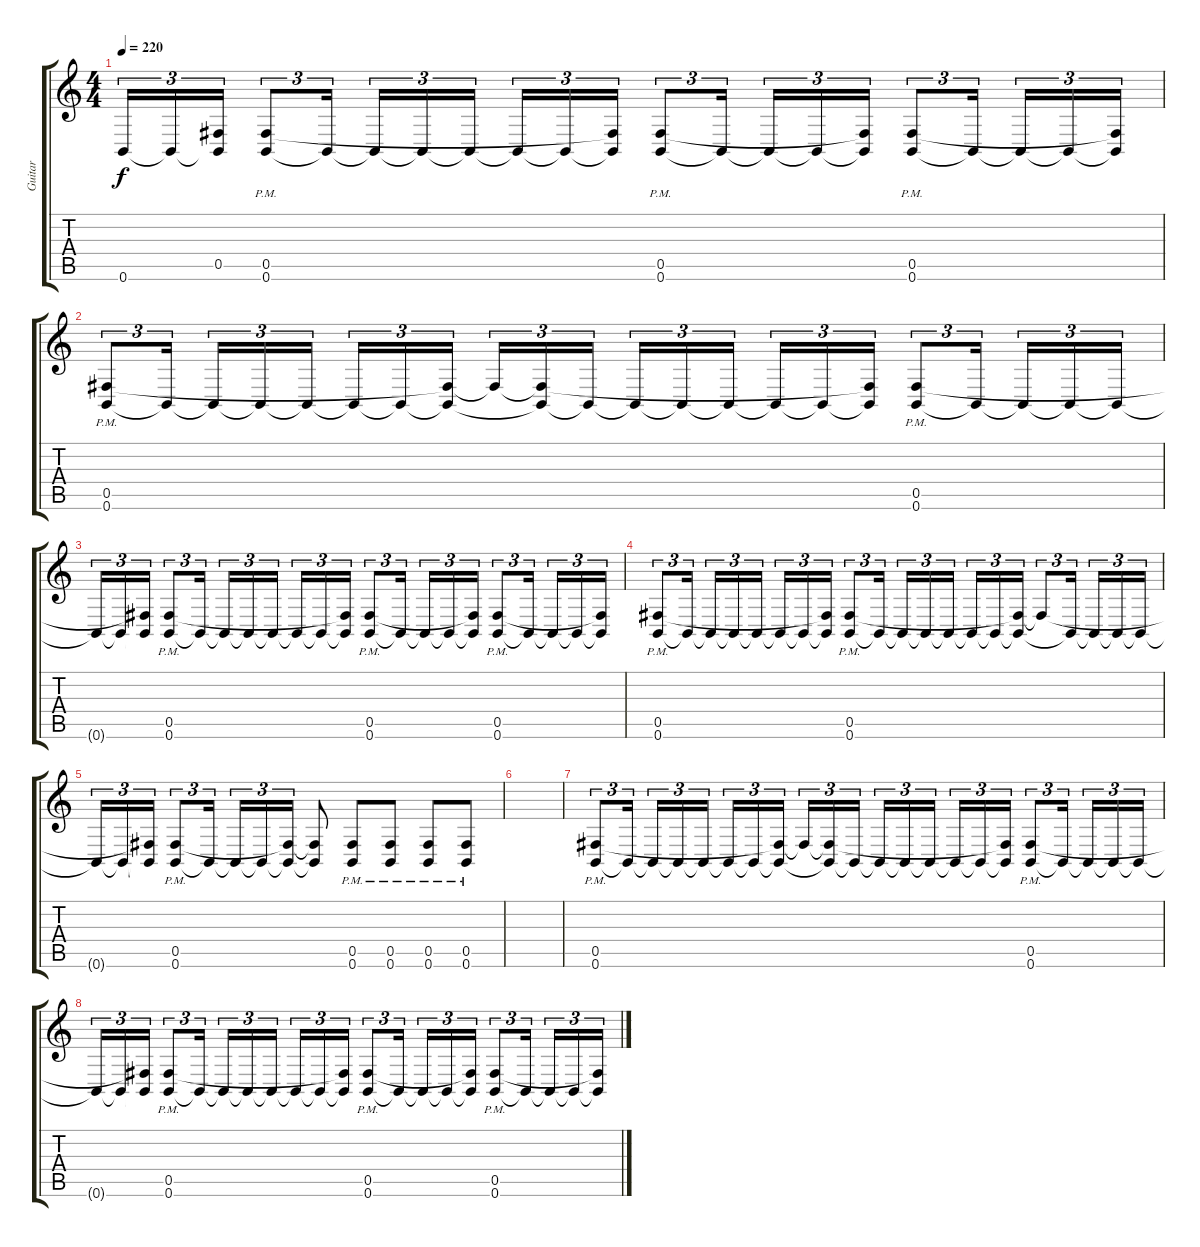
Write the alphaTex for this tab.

\track ("Guitar" "Guitar") {instrument distortionguitar}
\staff {score tabs}
\tuning (Db4 Ab3 E3 B2 Gb2 B1) {hide}
\ts (4 4)
\tempo 220
\clef g2
\ks c
0.6{t}.16{tu (3 2) dy f} 0.6{t}.16{tu (3 2)} (0.5{t} 0.6{t}).16{tu (3 2)} (0.5{pm} 0.6{pm}).8{tu (3 2)} 0.6{t}.16{tu (3 2)} 0.6{t}.16{tu (3 2)} 0.6{t}.16{tu (3 2)} 0.6{t}.16{tu (3 2) beam splitsecondary} 0.6{t}.16{tu (3 2)} 0.6{t}.16{tu (3 2)} (0.5{t} 0.6{t}).16{tu (3 2)} (0.5{pm} 0.6{pm}).8{tu (3 2)} 0.6{t}.16{tu (3 2) beam splitsecondary} 0.6{t}.16{tu (3 2)} 0.6{t}.16{tu (3 2)} (0.5{t} 0.6{t}).16{tu (3 2)} (0.5{pm} 0.6{pm}).8{tu (3 2)} 0.6{t}.16{tu (3 2) beam splitsecondary} 0.6{t}.16{tu (3 2)} 0.6{t}.16{tu (3 2)} (0.5{t} 0.6{t}).16{tu (3 2)} |
(0.5{pm} 0.6{pm}).8{tu (3 2)} 0.6{t}.16{tu (3 2) beam splitsecondary} 0.6{t}.16{tu (3 2)} 0.6{t}.16{tu (3 2)} 0.6{t}.16{tu (3 2)} 0.6{t}.16{tu (3 2)} 0.6{t}.16{tu (3 2)} (0.5{t} 0.6{t}).16{tu (3 2) beam splitsecondary} 0.5{t}.16{tu (3 2)} (0.5{t} 0.6{t}).16{tu (3 2)} 0.6{t}.16{tu (3 2)} 0.6{t}.16{tu (3 2)} 0.6{t}.16{tu (3 2)} 0.6{t}.16{tu (3 2) beam splitsecondary} 0.6{t}.16{tu (3 2)} 0.6{t}.16{tu (3 2)} (0.5{t} 0.6{t}).16{tu (3 2)} (0.5{pm} 0.6{pm}).8{tu (3 2)} 0.6{t}.16{tu (3 2) beam splitsecondary} 0.6{t}.16{tu (3 2)} 0.6{t}.16{tu (3 2)} 0.6{t}.16{tu (3 2)} |
0.6{t}.16{tu (3 2)} 0.6{t}.16{tu (3 2)} (0.5{t} 0.6{t}).16{tu (3 2)} (0.5{pm} 0.6{pm}).8{tu (3 2)} 0.6{t}.16{tu (3 2)} 0.6{t}.16{tu (3 2)} 0.6{t}.16{tu (3 2)} 0.6{t}.16{tu (3 2) beam splitsecondary} 0.6{t}.16{tu (3 2)} 0.6{t}.16{tu (3 2)} (0.5{t} 0.6{t}).16{tu (3 2)} (0.5{pm} 0.6{pm}).8{tu (3 2)} 0.6{t}.16{tu (3 2) beam splitsecondary} 0.6{t}.16{tu (3 2)} 0.6{t}.16{tu (3 2)} (0.5{t} 0.6{t}).16{tu (3 2)} (0.5{pm} 0.6{pm}).8{tu (3 2)} 0.6{t}.16{tu (3 2) beam splitsecondary} 0.6{t}.16{tu (3 2)} 0.6{t}.16{tu (3 2)} (0.5{t} 0.6{t}).16{tu (3 2)} |
(0.5{pm} 0.6{pm}).8{tu (3 2)} 0.6{t}.16{tu (3 2) beam splitsecondary} 0.6{t}.16{tu (3 2)} 0.6{t}.16{tu (3 2)} 0.6{t}.16{tu (3 2)} 0.6{t}.16{tu (3 2)} 0.6{t}.16{tu (3 2)} (0.5{t} 0.6{t}).16{tu (3 2)} (0.5{pm} 0.6{pm}).8{tu (3 2)} 0.6{t}.16{tu (3 2)} 0.6{t}.16{tu (3 2)} 0.6{t}.16{tu (3 2)} 0.6{t}.16{tu (3 2) beam splitsecondary} 0.6{t}.16{tu (3 2)} 0.6{t}.16{tu (3 2)} (0.5{t} 0.6{t}).16{tu (3 2)} 0.5{t}.8{tu (3 2)} 0.6{t}.16{tu (3 2) beam splitsecondary} 0.6{t}.16{tu (3 2)} 0.6{t}.16{tu (3 2)} 0.6{t}.16{tu (3 2)} |
0.6{t}.16{tu (3 2)} 0.6{t}.16{tu (3 2)} (0.5{t} 0.6{t}).16{tu (3 2)} (0.5{pm} 0.6{pm}).8{tu (3 2)} 0.6{t}.16{tu (3 2)} 0.6{t}.16{tu (3 2)} 0.6{t}.16{tu (3 2)} (0.5{t} 0.6{t}).16{tu (3 2)} (0.5{t} 0.6{t}).8 (0.5{pm} 0.6{pm}).8 (0.5{pm} 0.6{pm}).8 (0.5{pm} 0.6{pm}).8 (0.5{pm} 0.6{pm}).8 |
|
(0.5{pm} 0.6{pm}).8{tu (3 2)} 0.6{t}.16{tu (3 2) beam splitsecondary} 0.6{t}.16{tu (3 2)} 0.6{t}.16{tu (3 2)} 0.6{t}.16{tu (3 2)} 0.6{t}.16{tu (3 2)} 0.6{t}.16{tu (3 2)} (0.5{t} 0.6{t}).16{tu (3 2) beam splitsecondary} 0.5{t}.16{tu (3 2)} (0.5{t} 0.6{t}).16{tu (3 2)} 0.6{t}.16{tu (3 2)} 0.6{t}.16{tu (3 2)} 0.6{t}.16{tu (3 2)} 0.6{t}.16{tu (3 2) beam splitsecondary} 0.6{t}.16{tu (3 2)} 0.6{t}.16{tu (3 2)} (0.5{t} 0.6{t}).16{tu (3 2)} (0.5{pm} 0.6{pm}).8{tu (3 2)} 0.6{t}.16{tu (3 2) beam splitsecondary} 0.6{t}.16{tu (3 2)} 0.6{t}.16{tu (3 2)} 0.6{t}.16{tu (3 2)} |
0.6{t}.16{tu (3 2)} 0.6{t}.16{tu (3 2)} (0.5{t} 0.6{t}).16{tu (3 2)} (0.5{pm} 0.6{pm}).8{tu (3 2)} 0.6{t}.16{tu (3 2)} 0.6{t}.16{tu (3 2)} 0.6{t}.16{tu (3 2)} 0.6{t}.16{tu (3 2) beam splitsecondary} 0.6{t}.16{tu (3 2)} 0.6{t}.16{tu (3 2)} (0.5{t} 0.6{t}).16{tu (3 2)} (0.5{pm} 0.6{pm}).8{tu (3 2)} 0.6{t}.16{tu (3 2) beam splitsecondary} 0.6{t}.16{tu (3 2)} 0.6{t}.16{tu (3 2)} (0.5{t} 0.6{t}).16{tu (3 2)} (0.5{pm} 0.6{pm}).8{tu (3 2)} 0.6{t}.16{tu (3 2) beam splitsecondary} 0.6{t}.16{tu (3 2)} 0.6{t}.16{tu (3 2)} (0.5{t} 0.6{t}).16{tu (3 2)}
